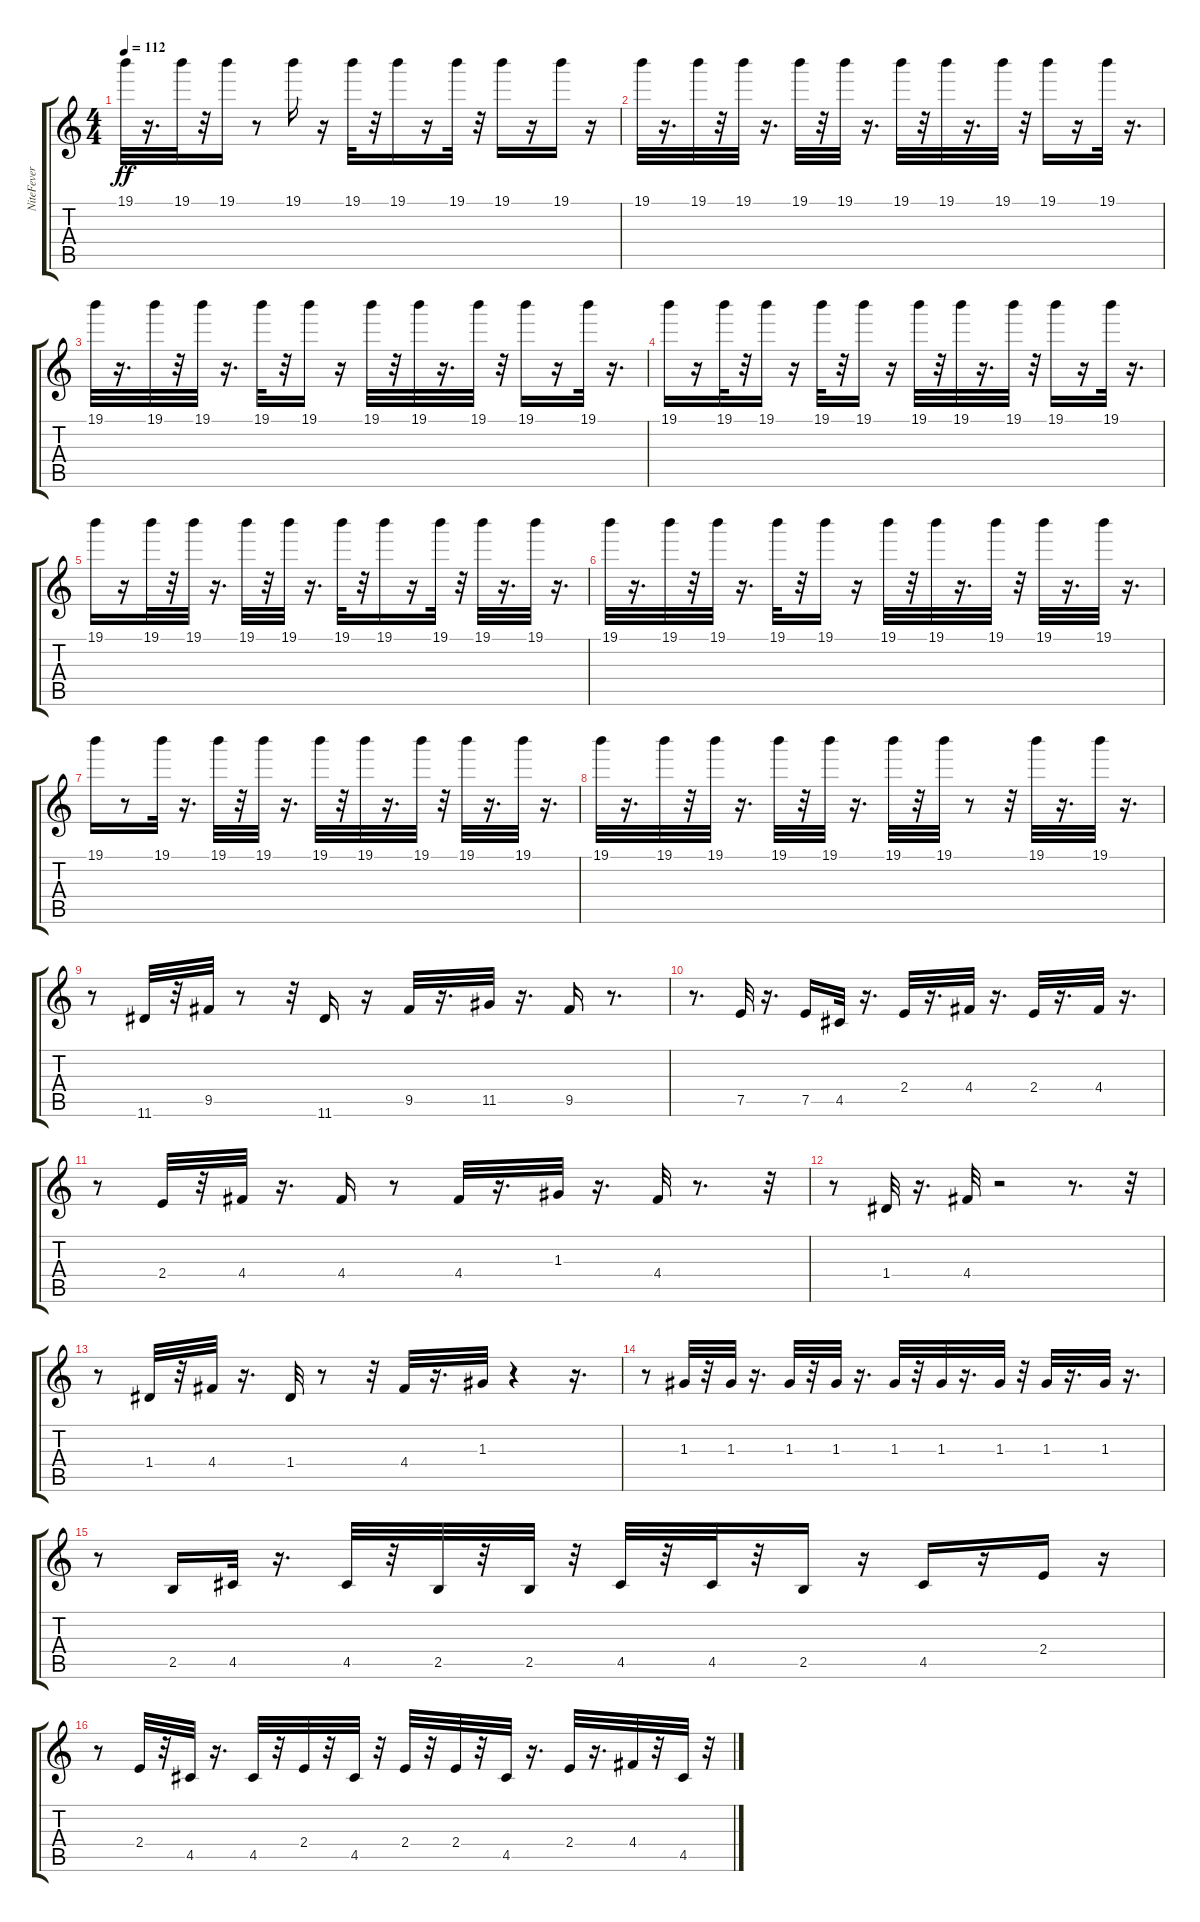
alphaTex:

\track ("NiteFever         6 " "NiteFever ") {solo instrument electricguitarmuted}
\staff {score tabs}
\tuning (E4 B3 G3 D3 A2 E2) {hide}
\ts (4 4)
\tempo 112
\clef g2
\ks c
19.1.32{dy ff} r.16{d} 19.1.32 r.32 19.1.16 r.8 19.1.16 r.16 19.1.32 r.32 19.1.16 r.16 19.1.32 r.32 19.1.16 r.16 19.1.16 r.16 |
19.1.32 r.16{d} 19.1.32 r.32 19.1.32 r.16{d} 19.1.32 r.32 19.1.32 r.16{d} 19.1.32 r.32 19.1.32 r.16{d} 19.1.32 r.32 19.1.16 r.16 19.1.32 r.16{d} |
19.1.32 r.16{d} 19.1.32 r.32 19.1.32 r.16{d} 19.1.32 r.32 19.1.16 r.16 19.1.32 r.32 19.1.32 r.16{d} 19.1.32 r.32 19.1.16 r.16 19.1.32 r.16{d} |
19.1.16 r.16 19.1.32 r.32 19.1.16 r.16 19.1.32 r.32 19.1.16 r.16 19.1.32 r.32 19.1.32 r.16{d} 19.1.32 r.32 19.1.16 r.16 19.1.32 r.16{d} |
19.1.16 r.16 19.1.32 r.32 19.1.32 r.16{d} 19.1.32 r.32 19.1.32 r.16{d} 19.1.32 r.32 19.1.16 r.16 19.1.32 r.32 19.1.32 r.16{d} 19.1.32 r.16{d} |
19.1.32 r.16{d} 19.1.32 r.32 19.1.32 r.16{d} 19.1.32 r.32 19.1.16 r.16 19.1.32 r.32 19.1.32 r.16{d} 19.1.32 r.32 19.1.32 r.16{d} 19.1.32 r.16{d} |
19.1.16 r.8 19.1.32 r.16{d} 19.1.32 r.32 19.1.32 r.16{d} 19.1.32 r.32 19.1.32 r.16{d} 19.1.32 r.32 19.1.32 r.16{d} 19.1.32 r.16{d} |
19.1.32 r.16{d} 19.1.32 r.32 19.1.32 r.16{d} 19.1.32 r.32 19.1.32 r.16{d} 19.1.32 r.32 19.1.32 r.8 r.32 19.1.32 r.16{d} 19.1.32 r.16{d} |
r.8 11.6.32 r.32 9.5.32 r.8 r.32 11.6.16 r.16 9.5.32 r.16{d} 11.5.32 r.16{d} 9.5.16 r.8{d} |
r.8{d} 7.5.32 r.16{d} 7.5.16 4.5.32 r.16{d} 2.4.32 r.16{d} 4.4.32 r.16{d} 2.4.32 r.16{d} 4.4.32 r.16{d} |
r.8 2.4.32 r.32 4.4.32 r.16{d} 4.4.16 r.8 4.4.32 r.16{d} 1.3.32 r.16{d} 4.4.32 r.8{d} r.32 |
r.8 1.4.32 r.16{d} 4.4.32 r.2 r.8{d} r.32 |
r.8 1.4.32 r.32 4.4.32 r.16{d} 1.4.32 r.8 r.32 4.4.32 r.16{d} 1.3.32 r.4 r.16{d} |
r.8 1.3.32 r.32 1.3.32 r.16{d} 1.3.32 r.32 1.3.32 r.16{d} 1.3.32 r.32 1.3.32 r.16{d} 1.3.32 r.32 1.3.32 r.16{d} 1.3.32 r.16{d} |
r.8 2.5.16 4.5.32 r.16{d} 4.5.32 r.32 2.5.32 r.32 2.5.32 r.32 4.5.32 r.32 4.5.32 r.32 2.5.16 r.16 4.5.16 r.16 2.4.16 r.16 |
r.8 2.4.32 r.32 4.5.32 r.16{d} 4.5.32 r.32 2.4.32 r.32 4.5.32 r.32 2.4.32 r.32 2.4.32 r.32 4.5.32 r.16{d} 2.4.32 r.16{d} 4.4.32 r.32 4.5.32 r.32
